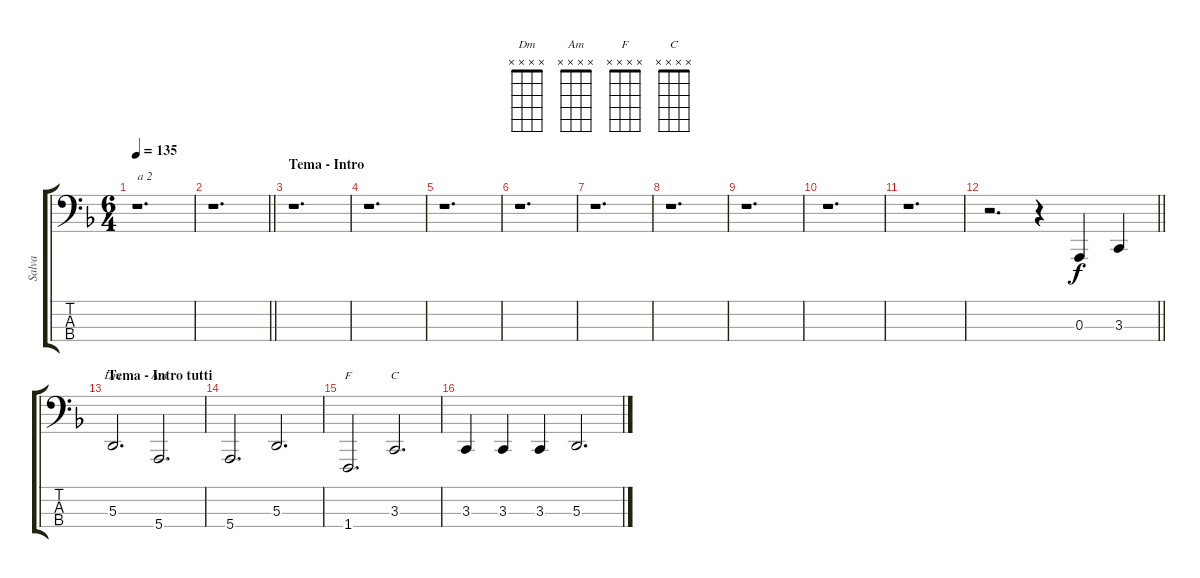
\track ("Salva" "Salva") {instrument acousticgrandpiano}
\staff {score tabs}
\tuning (G2 D2 A1 E1) {hide}
\chord ("Dm" x x x x)
\chord ("Am" x x x x)
\chord ("F" x x x x)
\chord ("C" x x x x)
\ts (6 4)
\tempo 135
\clef f4
\ks dminor
r.1{d txt "a 2" dy f instrument acousticgrandpiano} |
\barLineRight lightlight
r.1{d} |
\section ("" "Tema - Intro")
r.1{d} |
r.1{d} |
r.1{d} |
r.1{d} |
r.1{d} |
r.1{d} |
r.1{d} |
r.1{d} |
r.1{d} |
\barLineRight lightlight
r.2{d} r.4 0.3.4 3.3.4 |
\section ("" "Tema - Intro tutti")
5.3.2{d ch "Dm"} 5.4.2{d ch "Am"} |
5.4.2{d} 5.3.2{d} |
1.4.2{d ch "F"} 3.3.2{d ch "C"} |
3.3.4 3.3.4 3.3.4 5.3.2{d}
